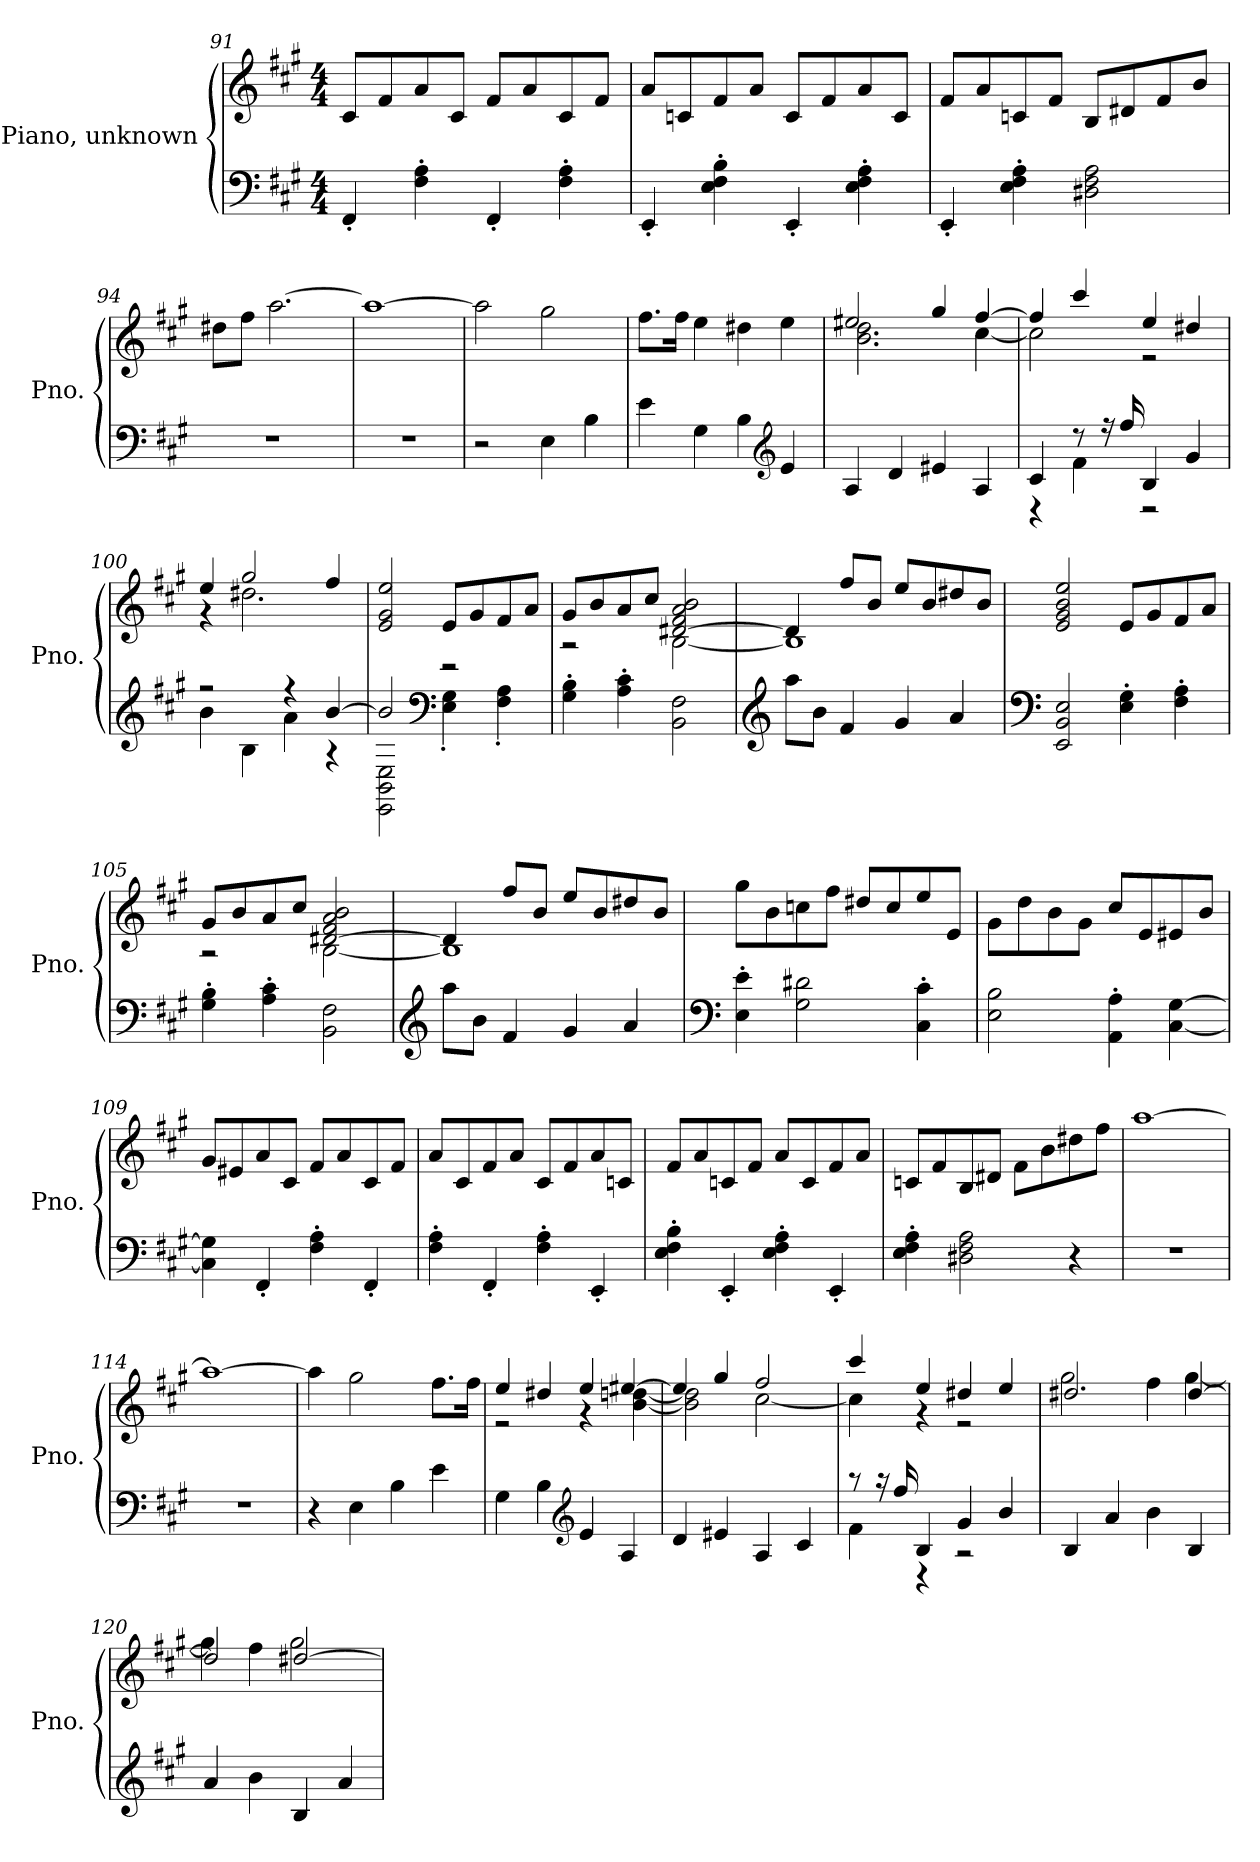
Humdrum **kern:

**kern	**kern
*part1	*part1
*staff2	*staff1
*I"Piano, unknown	*
*I'Pno.	*
!!LO:PB:g=z
*clefF4	*clefG2
*k[f#c#g#]	*k[f#c#g#]
*M4/4	*M4/4
=91	=91
4FF#'/	8c#/L
.	8f#/
4F#\' 4A\'	8a/
.	8c#/J
4FF#'/	8f#/L
.	8a/
4F#\' 4A\'	8c#/
.	8f#/J
=92	=92
4EE'/	8a/L
.	8cn/
4E\' 4F#\' 4B\'	8f#/
.	8a/J
4EE'/	8c/L
.	8f#/
4E\' 4F#\' 4A\'	8a/
.	8c/J
=93	=93
4EE'/	8f#/L
.	8a/
4E\' 4F#\' 4A\'	8cn/
.	8f#/J
2D#X\ 2F#\ 2A\	8B/L
.	8d#X/
.	8f#/
.	8b/J
=94	=94
1r	8dd#X\L
.	8ff#\J
.	[2.aa\
=95	=95
1r	1aa_
=96	=96
2r	2aa\]
4E\	2gg#\
4B\	.
!!LO:LB:g=z
=97	=97
4e\	8.ff#\L
.	16ff#\Jk
4G#\	4ee\
4B\	4dd#X\
*clefG2	*
4e/	4ee\
=98	=98
*	*^
4A/	2ee#X/	2.b\ 2.dd\
4d/	.	.
4e#X/	4gg#/	.
4A/	[4ff#/	[4cc#\
=99	=99	=99
*^	*	*
4c#/	4r	4ff#/]	2cc#\]
8r	4f#\	4ccc#/	.
16r	.	.	.
16ff#/	.	.	.
4B/	2r	4ee/	2r
4g#/	.	4dd#X/	.
=100	=100	=100	=100
2r	4b\	4ee/	4r
.	4B\	2gg#/	2.dd#X\
4r	4a\	.	.
[4b/	4r	4ff#/	.
*	*	*v	*v
=101	=101	=101
2b/]	2EE\ 2BB\ 2E\	2e/ 2g#/ 2ee/
*clefF4	*	*
2r	4E\' 4G#\'	8e/L
.	.	8g#/
.	4F#\' 4A\'	8f#/
.	.	8a/J
*v	*v	*
!!LO:LB:g=z
=102	=102
*	*^
4G#\' 4B\'	8g#/L	2r
.	8b/	.
4A\' 4c#\'	8a/	.
.	8cc#/J	.
2BB\ 2F#\	[2d#X/ 2f#/ 2a/ 2b/	[2B\
=103	=103	=103
*clefG2	*	*
8aa\L	4d#/]	1B]
8b\J	.	.
4f#/	8ff#/L	.
.	8b/J	.
4g#/	8ee/L	.
.	8b/	.
4a/	8dd#X/	.
.	8b/J	.
*	*v	*v
=104	=104
*clefF4	*
2EE/ 2BB/ 2E/	2e/ 2g#/ 2b/ 2ee/
4E\' 4G#\'	8e/L
.	8g#/
4F#\' 4A\'	8f#/
.	8a/J
=105	=105
*	*^
4G#\' 4B\'	8g#/L	2r
.	8b/	.
4A\' 4c#\'	8a/	.
.	8cc#/J	.
2BB\ 2F#\	[2d#X/ 2f#/ 2a/ 2b/	[2B\
=106	=106	=106
*clefG2	*	*
8aa\L	4d#/]	1B]
8b\J	.	.
4f#/	8ff#/L	.
.	8b/J	.
4g#/	8ee/L	.
.	8b/	.
4a/	8dd#X/	.
.	8b/J	.
*	*v	*v
!!LO:LB:g=z
=107	=107
*clefF4	*
4E\' 4e\'	8gg#\L
.	8b\
2G#\ 2d#X\	8ccn\
.	8ff#\J
.	8dd#X/L
.	8cc/
4C#\' 4c#\'	8ee/
.	8e/J
=108	=108
2E\ 2B\	8g#\L
.	8dd\
.	8b\
.	8g#\J
4AA\' 4A\'	8cc#/L
.	8e/
[4C#\ [4G#\	8e#X/
.	8b/J
=109	=109
4C#\] 4G#\]	8g#/L
.	8e#X/
4FF#'/	8a/
.	8c#/J
4F#\' 4A\'	8f#/L
.	8a/
4FF#'/	8c#/
.	8f#/J
=110	=110
4F#\' 4A\'	8a/L
.	8c#/
4FF#'/	8f#/
.	8a/J
4F#\' 4A\'	8c#/L
.	8f#/
4EE'/	8a/
.	8cn/J
!!LO:LB:g=z
=111	=111
4E\' 4F#\' 4B\'	8f#/L
.	8a/
4EE'/	8cn/
.	8f#/J
4E\' 4F#\' 4A\'	8a/L
.	8c/
4EE'/	8f#/
.	8a/J
=112	=112
4E\' 4F#\' 4A\'	8cn/L
.	8f#/
2D#X\ 2F#\ 2A\	8B/
.	8d#X/J
.	8f#\L
.	8b\
4r	8dd#X\
.	8ff#\J
=113	=113
1r	[1aa
=114	=114
1r	1aa_
=115	=115
4r	4aa\]
4E\	2gg#\
4B\	.
4e\	8.ff#\L
.	16ff#\Jk
=116	=116
*	*^
4G#\	4ee/	2r
4B\	4dd#X/	.
*clefG2	*	*
4e/	4ee/	4r
4A/	[4ee#X/	[4b\ [4ddn\
!!LO:LB:g=z	!!
=117	=117	=117
4d/	4ee#/]	2b\] 2dd\]
4e#X/	4gg#/	.
4A/	2ff#/	[2cc#\
4c#/	.	.
=118	=118	=118
*^	*	*
8r	4f#\	4ccc#/	4cc#\]
16r	.	.	.
16ff#/	.	.	.
4B/	4r	4ee/	4r
4g#/	2r	4dd#X/	2r
4b/	.	4ee/	.
*v	*v	*	*
=119	=119	=119
4B/	2.dd#X/	2gg#\
4a/	.	.
4b\	.	4ff#\
4B/	[4dd#/	[4gg#\
=120	=120	=120
4a/	2dd#/]	4gg#\]
4b\	.	4ff#\
4B/	[2dd#X/	2gg#\
4a/	.	.
*	*v	*v
=	=
*-	*-
